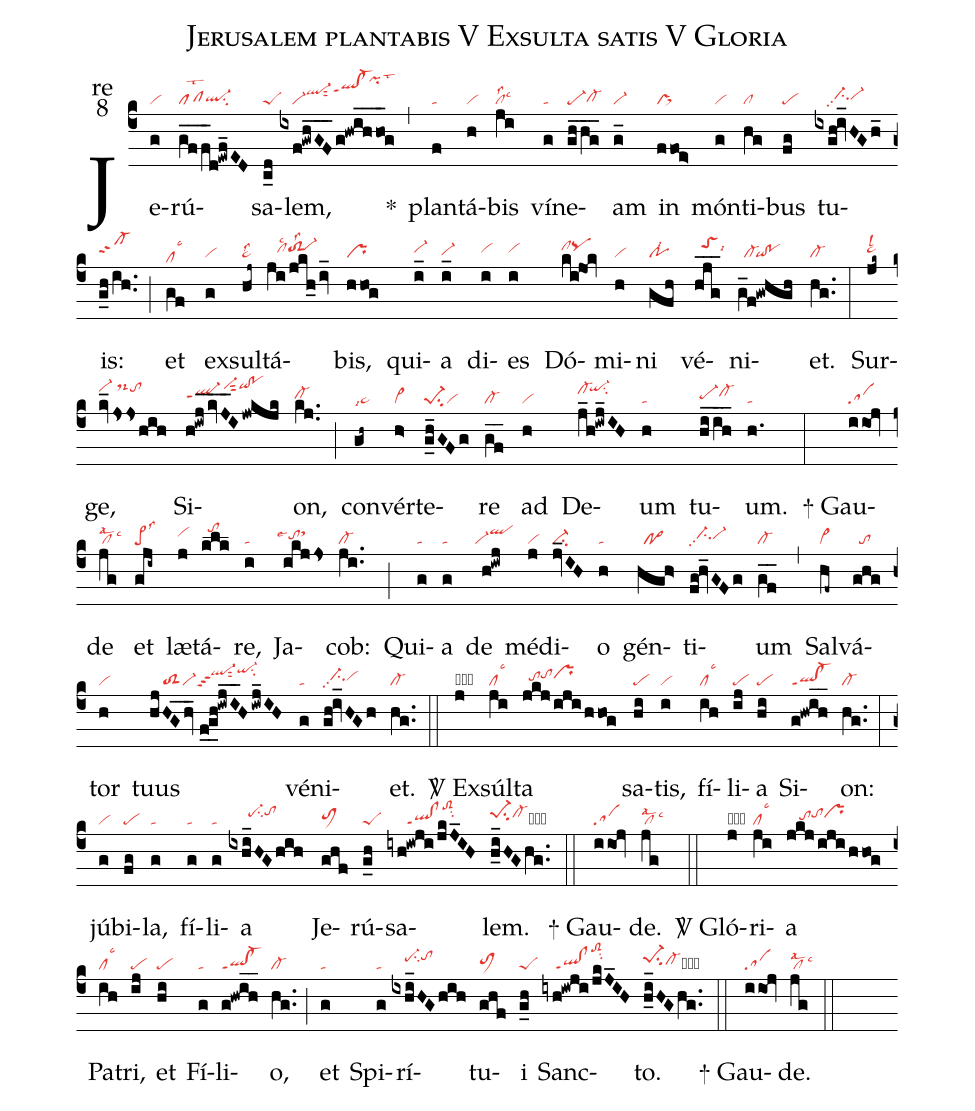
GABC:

name:Jerusalem plantabis V Exsulta satis V Gloria;
office-part:re;
mode:8;
nabc-lines:1;
%%
(c4) Je(g|vi)rú(gf__f_d!ewf_ED|pflst2ql-hgsu2)sa(c_d|peS)lem,(ixf!gwhGF___/g!hwih__ho_g|////vi-ql-hjsut2qlhk!cl-hkppt1``pihplst3) <sp>*</sp>(,) plan(f|ta)tá(h|vi)bis(ji|cllss2lsc3) ví(g|ta)ne(gh_hg__|pe-cl-hg)am(g_|vi-) in(ffoe>|pr>) món(g|vi)ti(hg|cl)bus(fg|pe) tu(ixgh!iv_HGh_|//////ci-hhpp2vi-hh)is:(g_h/ih..|cl-hhppt2) (;) et(gf|clhdlsc3) ex(g|vi)sul(hj~|ta>lss2)tá(ji/jkh_/iv_|///clhhlsc2toS2hhlss2`vi-hi)bis,(hhog|pr) qui(i_|vi-hh)a(i_|vi-hg) di(i|vihh)es(i|vihh) Dó(ki!jok|clhipqhi)mi(h|vi)ni(gfh|polsi2) vé(hjg___|//toShjlsi9)ni(g_f!gwhgh|//cl-`qi!po)et.(hg..|cl-) (:) Sur(jk~|ta>hhlsl2)ge,(kv_/jsshih|vi-hk/ds-hltohk) Si(h!iwj_kvJ__I/jwkjk|ql-hhppt1vi-hlsut2qihl!pohl)on,(kj..|cl-hh) (;) con(gh~|ta>lsi7)vér(h>|vi>)te(g_h_GFg|pe-1su2vi)re(gf__|cl-) ad(h|vi) De(j_h!iwj_IH|cl-hj`qi-hksu2)um(h|ta) tu(hi_ih__|pe-hhcl-hi)um.(h.|ta) (:)

<sp>+</sp> Gau(iioj|sa)de(jg|cllsal2lsc3) et(gji~|pe>lss3) læ(j|vihi)tá(klk|//tohk)re,(i|ta) Ja(ikjjs|``tohhlse4sthj)cob:(ji..|cl-) (;) Qui(g|ta)a(g|ta) de(h!iwj|``vi-qlhj) mé(j|vi)di(jv_IH|ci-)o(h|ta) gén(hgh>|//po>)ti(fg!hv_GFg|//ci-hhpp2vi-hh)um(gf__|cl-) (,) Sal(hf~|vi>)vá(ghg|//to)tor(h|vi) t{uu}s(hjHG_1hv_1//f_g_h!iwjI__H/iwj_IH|////toS2vi-ql-hjppt3sut2qi-hksu2) vé(g|ta)ni(gh!iv_HGh|//ci-hhpp2vihh)et.(hg..|cl-) (::)

<sp>V/</sp> Ex(j|obvi)súl(ji|cllsc3)ta(jkj/iji/hhog|//tohhtohiprhi) sa(hi|pe)tis,(i|vi) fí(ih|cllsc3)li(ij|pe)a(hi|pe) Si(g!hwih__|ql!cl-ppt1)on:(hg..|cl-) (:) jú(g|vi)bi(fg|pe)la,(g|ta) fí(g|ta)li(g|ta)a(ixhi_HG/hih|//////pe-hisu2tohj) Je(ghf|toM1hh)rú(g_h|peS)sa(iyh!iwji/jkJ_IH|//////ql!clppt1toS2hlsu2)lem.(h_i_HGhg..|pe-1hisu2cl-hicb) (::)

<sp>+</sp> Gau(iioj|sa)de.(jg|cllsal2lsc3) (::)

<sp>V/</sp> Gló(j|obvi)ri(ji|cllsc3)a(jkj/iji/hhog|////tohhtohiprhi) Pa(ih|cllsc3)tri,(ij|pe) et(hi|pe) Fí(g|ta)li(g!hwih__|ql!cl-ppt1)o,(hg..|cl-) (;) et(g|ta) Spi(g|ta)rí(ixhi_HG/hih|////pe-hisu2tohj)tu(ghf|toM1hh)i(g_h|peS) Sanc(iyh!iwji/jkJ_IH|////ql!clppt1toS2hmsu2)to.(h_i_HGhg..|pe-1hisu2cl-hhcb) (::)

<sp>+</sp> Gau(iioj|sa)de.(jg|cllsal2lsc3) (::)
